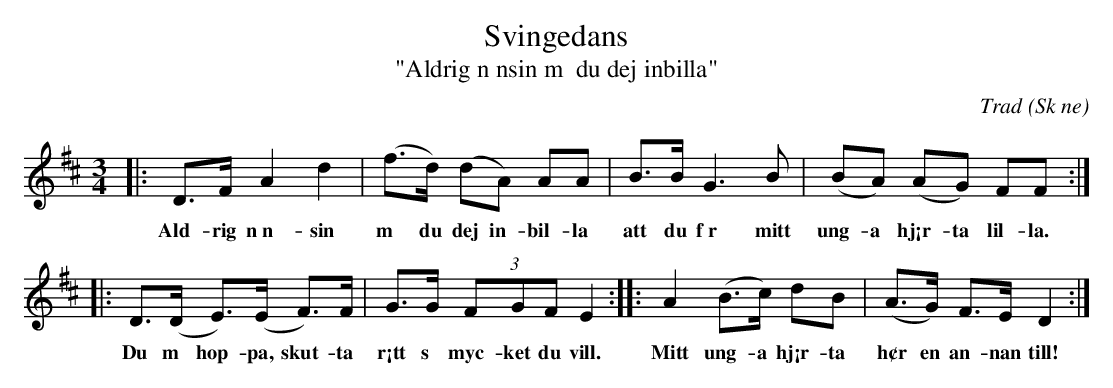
X:1
T:Svingedans
T:"Aldrig n nsin m  du dej inbilla"
C:Trad
O:Sk ne
M:3/4
L:1/8
K:D
|: D>F A2 d2 | (f>d) (dA) AA | B>B G3 B | (BA) (AG) FF :|
w:Ald-rig n n-sin m  du dej in-bil-la att du f r mitt ung-a hj¡r-ta lil-la.
|: D>(D E)>(E F)>F | G>G (3FGF E2 :| |: A2 (B>c) dB | (A>G) F>E D2 :|
w:Du m  hop-pa, skut-ta r¡tt s  myc-ket du vill. Mitt ung-a hj¡r-ta h¢r en an-nan till!
